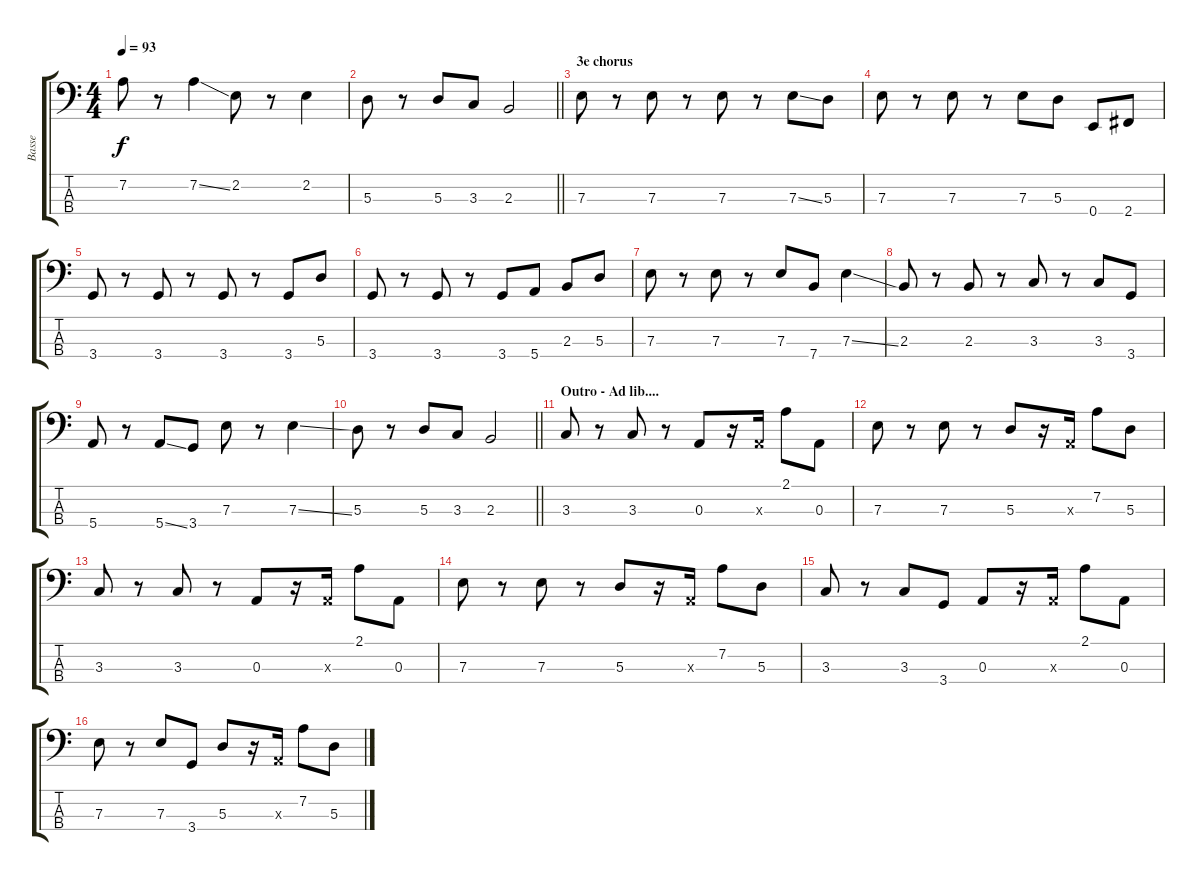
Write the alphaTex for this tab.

\track ("Basse" "Basse") {instrument electricbassfinger}
\staff {score tabs}
\tuning (G2 D2 A1 E1) {hide}
\ts (4 4)
\tempo 93
\clef f4
\ks c
7.2.8{dy f} r.8 7.2{ss}.4 2.2.8 r.8 2.2.4 |
\barLineRight lightlight
5.3.8 r.8 5.3.8 3.3.8 2.3.2 |
\section ("" "3e chorus")
7.3.8 r.8 7.3.8 r.8 7.3.8 r.8 7.3{ss}.8 5.3.8 |
7.3.8 r.8 7.3.8 r.8 7.3.8 5.3.8 0.4.8 2.4.8 |
3.4.8 r.8 3.4.8 r.8 3.4.8 r.8 3.4.8 5.3.8 |
3.4.8 r.8 3.4.8 r.8 3.4.8 5.4.8 2.3.8 5.3.8 |
7.3.8 r.8 7.3.8 r.8 7.3.8 7.4.8 7.3{ss}.4 |
2.3.8 r.8 2.3.8 r.8 3.3.8 r.8 3.3.8 3.4.8 |
5.4.8 r.8 5.4{ss}.8 3.4.8 7.3.8 r.8 7.3{ss}.4 |
\barLineRight lightlight
5.3.8 r.8 5.3.8 3.3.8 2.3.2 |
\section ("" "Outro - Ad lib....")
3.3.8 r.8 3.3.8 r.8 0.3.8 r.16 0.3{x}.16 2.1.8 0.3.8 |
7.3.8 r.8 7.3.8 r.8 5.3.8 r.16 0.3{x}.16 7.2.8 5.3.8 |
3.3.8 r.8 3.3.8 r.8 0.3.8 r.16 0.3{x}.16 2.1.8 0.3.8 |
7.3.8 r.8 7.3.8 r.8 5.3.8 r.16 0.3{x}.16 7.2.8 5.3.8 |
3.3.8 r.8 3.3.8 3.4.8 0.3.8 r.16 0.3{x}.16 2.1.8 0.3.8 |
7.3.8 r.8 7.3.8 3.4.8 5.3.8 r.16 0.3{x}.16 7.2.8 5.3.8
